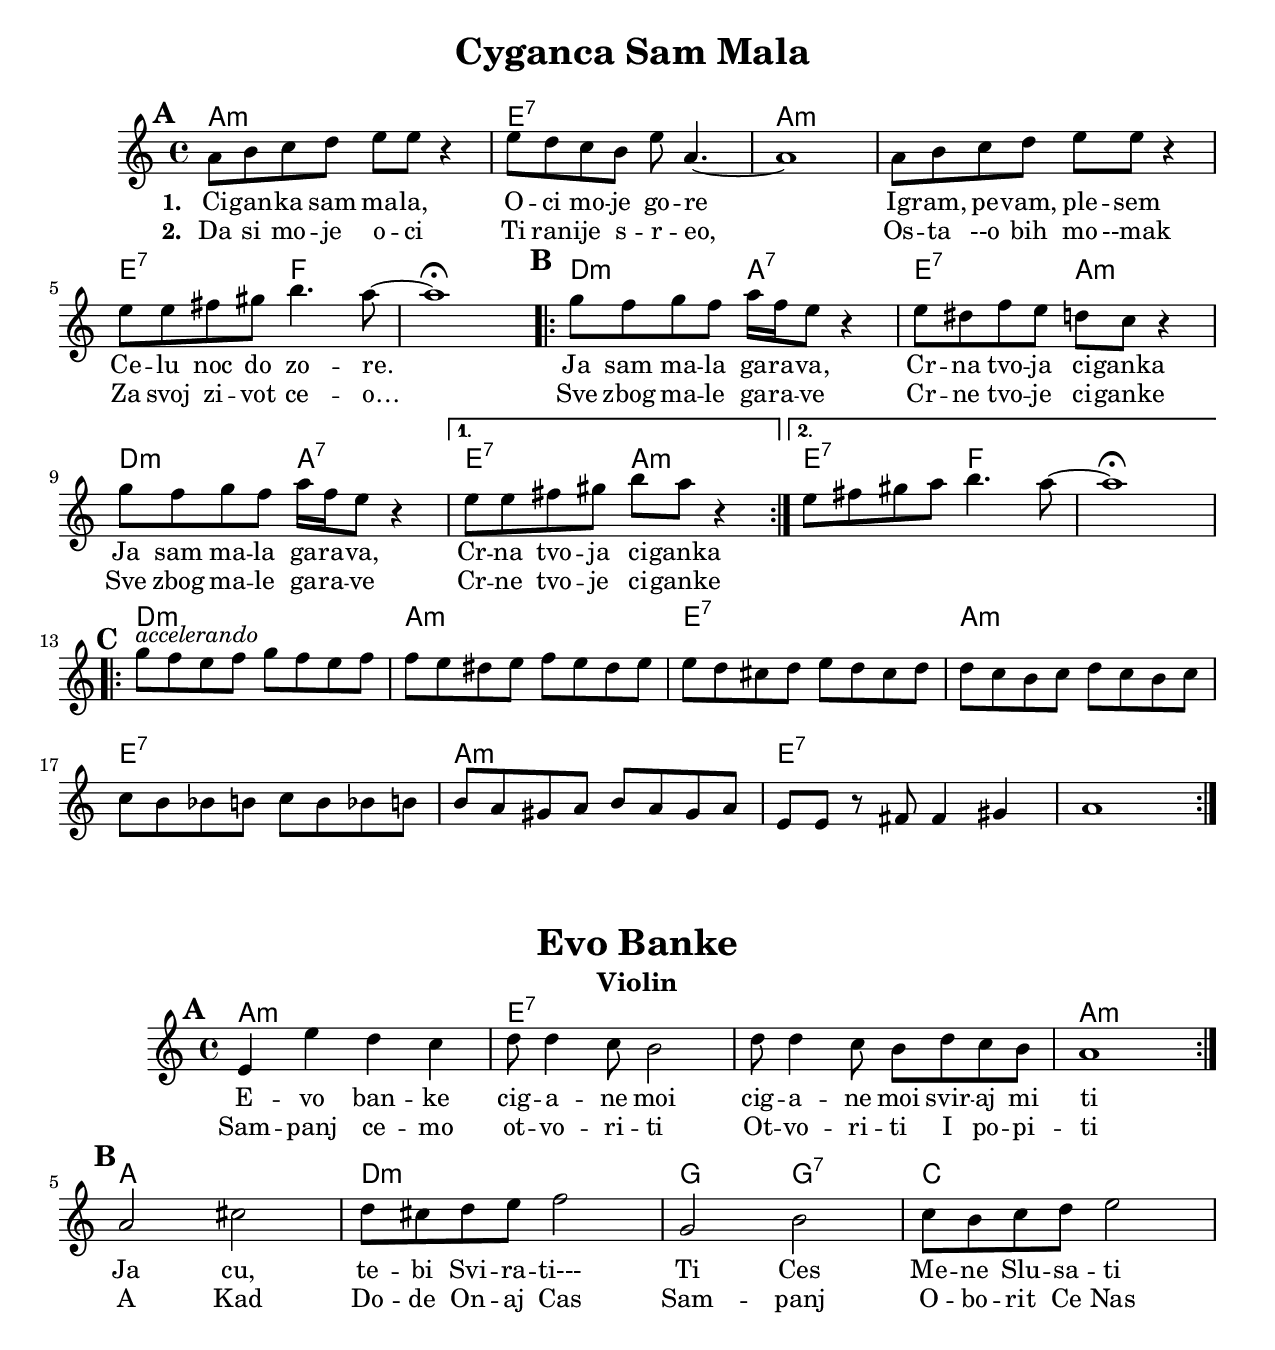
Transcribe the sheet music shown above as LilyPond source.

\version "2.18.0"
\include "english.ly"
%\pointAndClickOff
\paper{
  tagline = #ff
  print-all-headers = ##t
  #(set-paper-size "letter")
}
date = #(strftime "%d-%m-%Y" (localtime (current-time)))


% \markup{ \italic{ \date }  }

%\markup{ Got something to say? }
\version "2.18.0"
\include "english.ly"
\paper{
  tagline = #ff
  print-all-headers = ##t
  #(set-paper-size "letter")
}
date = #(strftime "%d-%m-%Y" (localtime (current-time)))

%\markup{ \italic{ \date }  }

%\markup{ Got something to say? }

global = {
  \clef treble
  \key c\major
  \time 4/4
  \set Score.markFormatter = #format-mark-box-alphabet
}

%#################################### Melody ########################
%melody =  \transpose c d \relative c' {  %transpose for clarinet
melody = \relative c'' {
  \global
  %\partial 16*3 a16 d f   %lead in notes


  \mark \default
  a8 b c d e e r4
  %e8 d c b c a4.~
  e8 d c b e a,4.~
  a1
  a8 b c d e8 e r4 |
  e8 e fs gs b4. a8~
  a1\fermata

  %\key c\major
  \repeat volta 2{
    \mark \default
    %\repeat unfold 3{
    g8 f g f a16 f e8 r4
    e8 ds f e d c r4|

    g'8 f g f a16 f e8 r4
  }
  \alternative{
    {e8 e fs gs b a  r4}
    {
      e8 fs gs a  b4. a8~|
      a1\fermata
    }
  }

  %\bar"||"|
  \break
  \repeat volta 2{
    \mark \default
    g8 ^\markup {\italic {accelerando}} f e f g f e f
    f e ds e f e ds e
    e d cs d e d cs d
    d c b c d c b c

    c b bf b c b bf b
    b8 a gs a b a gs a|

    e8 e r8  fs8 fs4 gs4  |
    a1

  }

}
%################################# Lyrics #####################
\addlyrics{
  \set stanza = #"1. "

  Ci -- gan -- ka sam ma -- la,
  O -- ci mo -- je go -- re
  Ig -- ram, pe -- vam, ple -- sem
  Ce -- lu noc do zo -- re.

  Ja sam ma -- la﻿ ga -- ra -- va,
  Cr -- na tvo -- ja ci -- ganka
  Ja sam ma -- la﻿ ga -- ra -- va,
  Cr -- na tvo -- ja ci -- ganka
}
\addlyrics {
  \set stanza = #"2. "
  Da si mo -- je o -- ci
  Ti ran -- ije s -- r -- eo,
  Os -- ta --o bih mo --mak
  Za svoj zi -- vot ce -- o…

  Sve zbog ma -- le ga -- ra -- ve
  Cr -- ne tvo -- je ci -- ganke
  Sve zbog ma -- le ga -- ra -- ve
  Cr -- ne tvo -- je ci -- ganke
}
%{\addlyrics {
  \set stanza = #"3. "
  Kad ti o -- ci gle -- dam,
  Za -- bo -- ra -- vi tu -- gu
  Sr -- ce ho -- ce jed -- no,
  Ra -- zum tra -- zi dru -- go

  Sve zbog ma -- le ga -- ra -- ve
  Crne tvo -- je ci -- gan -- ke
   Sve zbog ma -- le ga -- ra -- ve
  Crne tvo -- je ci -- gan -- ke
%}


%################################# Chords #######################
harmonies = \chordmode {
  a1:m
  e1:7
  a1*2:m
  e2:7
  f2*3 % Dushka has the F only on last note of measure
  %
  d2:m a2:7
  e2:7 a2:m
  %d2:m a2:7
  %e2:7 a2:m
  d2:m a2:7
  e2:7 a2:m

  e2:7 f2~
  f1
%%%%%%%%
  d1:m
  a1:m
  e1:7
  a1:m
  e1:7
  a1:m
  e1:7

}

\score {
  <<
    \new ChordNames {
      \set chordChanges = ##t
      \harmonies
    }
    \new Staff   \melody
  >>
  \header{
    title= "Cyganca Sam Mala "
    subtitle=""
    composer= ""
    instrument =""
    arranger= ""
  }
  \layout{indent = 1.0\cm}
  \midi {
    \tempo 4 = 120

    % \midi { }
  }
}
%{
% more verses:
\markup{}
\markup {
  \fill-line {
    \hspace #0.1 % distance from left margin
    \column {
      \line { "1."
	\column {
	  ""
	}
      }
      \hspace #0.2 % vertical distance between verses
      \line { "2."
	\column {
	 ""
	}
      }
    }
    \hspace #0.1  % horiz. distance between columns
    \column {
      \line { "3."
	\column {
	  ""
	}
      }
      \hspace #0.2 % distance between verses
      \line { "4."
	\column {
	 ""
	}
      }
    }
    \hspace #0.1 % distance to right margin
  }
}

%}

%{
Ciganka sam mala,
Oci moje gore
Igram, pevam, plesem
Celu noc do zore.

Ja sam mala﻿ garava,
Crna tvoja ciganka x4

Da si moje oci
Ti ranije sreo,
Ostao bih momak
Za svoj zivot ceo…

Sve zbog male garave
Crne tvoje ciganke x4

Kad ti oci gledam,
Zaboravi tugu
Srce hoce jedno,
Razum trazi drugo

Sve zbog male garave
Crne tvoje ciganke x4

Evo banke cigane moj
Cigane moj, sviraj mi ti x2

Ja cu tebi pevati
Ti ces meni svirati

Evo banke cigane moj
Cigane moj, sviraj mi ti

Sampanj ce mo otvoriti
Otvoriti i popiti (x2)

A kad dodje onaj cas,
Sampanj obori ce nas

Evo banke cigane﻿ moj
Cigane moj, sviraj mi ti

Am a little gipsy girl (Translation)
Am a little gipsy girl
My eyes are burning
I play, sing and dance
All the night ’till dawn

I’m you little swarthy(?)
Dark-haired gipsy girl x4

Had you earlier met my eyes
You’d be a boy
For your entire life…
All because of your little swarthy
Dark-haired gipsy girl x4

When I look into your eyes
I forget﻿ all sorrow
The hart wants one thing
The mind yearns for another.

All because of your little swarthy
Dark-haired gipsy girl x4

%}


global = {
  \clef treble
  \key g \minor
  \time 4/4
  \set Score.markFormatter = #format-mark-box-alphabet
}

%#################################### Melody ########################
melody = \relative c' {
  \global
  %\partial 16*3 a16 d f   %lead in notes

  \repeat volta 2{
   \mark \default
   d4 d' c bf
   c8 c4 bf8 a2
   c8 c4 bf8 a[ c bf a]
   g1
  }
  %{
  \alternative {
    {
      \afterGrace g1{g'16 [d ef c] d [bf c a] g[d e fs] g[a bf c] }
    }


      {g'16 [d ef c] d [bf c a] g[d e fs] g [a g fs] }

  }
  %}

  \break

 \mark \default
  g2 b
  %c8 [bf c d] ef16[  \footnote #'(-1 . 3) "Decoration"f ef d] a[bf f ef]
  c8[b c d] ef2
  f,2 a
  bf8[a bf c] d2
  %bf8[a bf c] d16[ef d c] bf[a g fs]


  %{
  \alternative {
    {
      \afterGrace g1 \coda ^\markup{D.C. al Coda}{g'16 [d ef c] d [bf c a] g[d e fs] g[a bf c] }

    }

    {g'16 [d ef c] d [bf c a] g[d e fs] g [a g fs] }
  }

  %}


   \break
   %g2 ^\markup{Coda}( \coda g8) r r4|
   %e4-.-> d-.-> g2->


}

%################################# Lyrics #####################

\addlyrics {
  E -- vo ban -- ke
  cig -- a -- ne moi
  cig -- a -- ne moi
  svir  -- aj mi ti
  %\repeat unfold 16 \skip2
  Ja cu, te -- bi Svi -- ra -- ti---
  %\repeat unfold 7 \skip2
  Ti Ces Me -- ne Slu -- sa -- ti
  %\repeat unfold 7 \skip2
  % E -- vo ban -- ke
  %cig -- a -- ne moi
 % cig -- a -- ne moi
  %svir  -- aj mi ti
}
\addlyrics{
  %\repeat unfold 16 \skip2
  Sam -- panj ce -- mo ot -- vo -- ri -- ti
  %\repeat unfold 7 \skip2
Ot -- vo -- ri -- ti I po -- pi -- ti
}

\addlyrics{
  \repeat unfold 16 \skip2
  A Kad Do -- de On -- aj Cas
  %\repeat unfold 7 \skip2
  Sam -- panj O -- bo -- rit Ce Nas
}
%{
Sampanj cemo otvoriti
Otvoriti I popiti

A Kad Dode Onaj Cas
Sampanj Oborit Ce Nas
%}
%################################# Chords #######################
harmonies = \chordmode {
    g1:m
    d1*2:7
    %c2:m d2:7
    g1:m
    %b
    g1 %g2:7
    c1:m
    f2 f2:7
    bf4*4 %d2:7


    %c
    %{
    g1:m
    d1:7
    c2:m d2:7 g1:m
    %d
    g2 g2:7 c1:m
    f2 f2:7
    bf4*3 d4:7
    g1:m
    d1:7
    c2:m d2:7
    g1:m
    %}
    %coda
    %g1:m
    %c4:m d4:7 g2:m

}

\score {
  <<
    \new ChordNames {
      \set chordChanges = ##f
      \transpose g a \harmonies
    }
    \new Voice = "one" { \autoBeamOff \transpose g a \melody }
  >>
  \header{
    title= "Evo Banke"
    subtitle=""
    composer= ""
    instrument = "Violin"
    arranger= ""
  }
  \midi{\tempo 4 = 120}
  \layout{ }
}
%{
% more verses:
\markup{}
\markup {
  \fill-line {
    \hspace #0.1 % distance from left margin
    \column {
      \line { "1."
	\column {
	  ""
	}
      }
      \hspace #0.2 % vertical distance between verses
      \line { "2."
	\column {
	 ""
	}
      }
    }
    \hspace #0.1  % horiz. distance between columns
    \column {
      \line { "3."
	\column {
	  ""
	}
      }
      \hspace #0.2 % distance between verses
      \line { "4."
	\column {
	 ""
	}

%}

